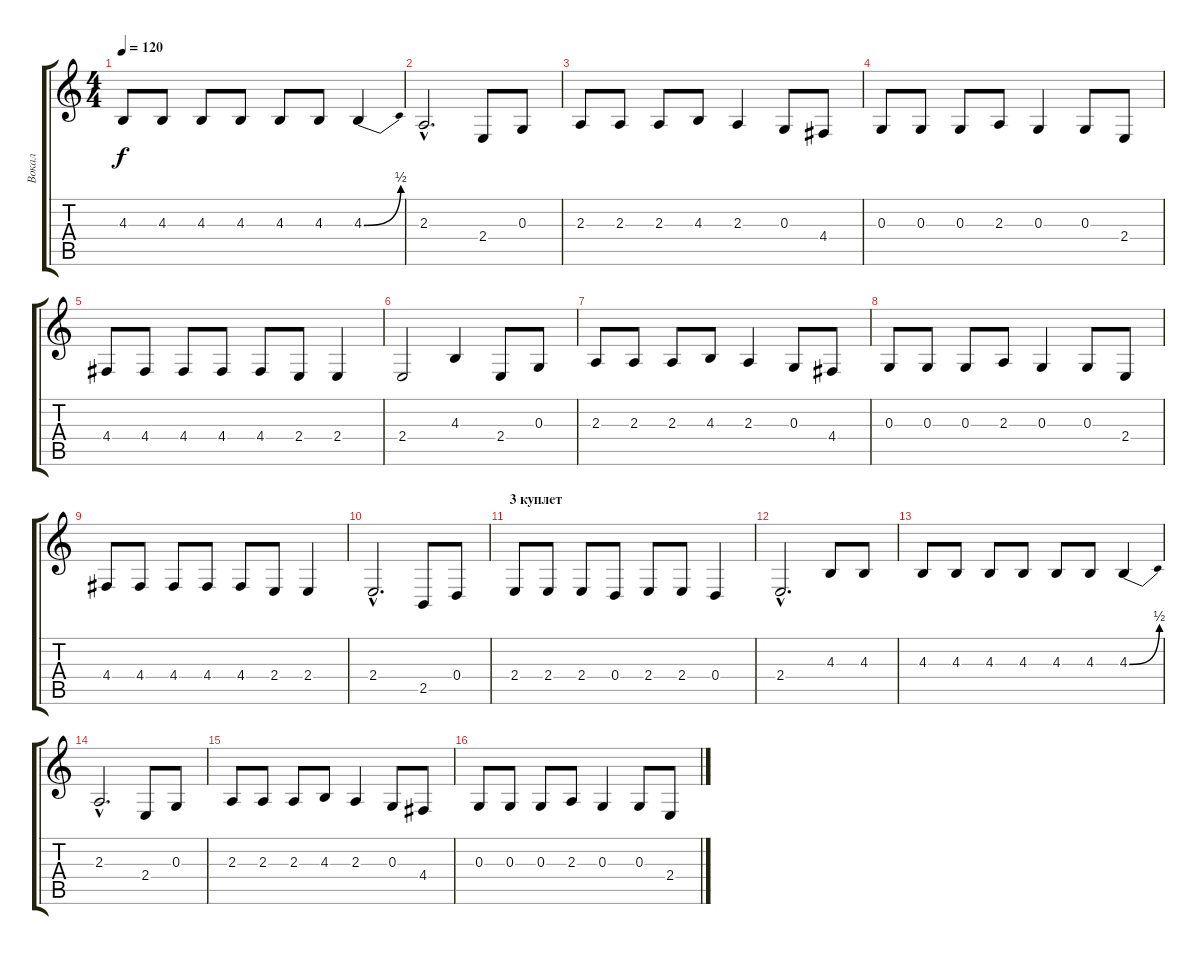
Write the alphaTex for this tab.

\track ("Вокал" "Вокал") {instrument flute}
\staff {score tabs}
\tuning (E4 B3 G3 D3 A2 E2) {hide}
\ts (4 4)
\tempo 120
\clef g2
\ks c
4.3.8{dy f} 4.3.8 4.3.8 4.3.8 4.3.8 4.3.8 4.3{be (bend 0 0 60 2)}.4 |
2.3{hac}.2{d} 2.4.8 0.3.8 |
2.3.8 2.3.8 2.3.8 4.3.8 2.3.4 0.3.8 4.4.8 |
0.3.8 0.3.8 0.3.8 2.3.8 0.3.4 0.3.8 2.4.8 |
4.4.8 4.4.8 4.4.8 4.4.8 4.4.8 2.4.8 2.4.4 |
2.4.2 4.3.4 2.4.8 0.3.8 |
2.3.8 2.3.8 2.3.8 4.3.8 2.3.4 0.3.8 4.4.8 |
0.3.8 0.3.8 0.3.8 2.3.8 0.3.4 0.3.8 2.4.8 |
4.4.8 4.4.8 4.4.8 4.4.8 4.4.8 2.4.8 2.4.4 |
2.4{hac}.2{d} 2.5.8 0.4.8 |
\section ("" "3 куплет")
2.4.8 2.4.8 2.4.8 0.4.8 2.4.8 2.4.8 0.4.4 |
2.4{hac}.2{d} 4.3.8 4.3.8 |
4.3.8 4.3.8 4.3.8 4.3.8 4.3.8 4.3.8 4.3{be (bend 0 0 60 2)}.4 |
2.3{hac}.2{d} 2.4.8 0.3.8 |
2.3.8 2.3.8 2.3.8 4.3.8 2.3.4 0.3.8 4.4.8 |
0.3.8 0.3.8 0.3.8 2.3.8 0.3.4 0.3.8 2.4.8
